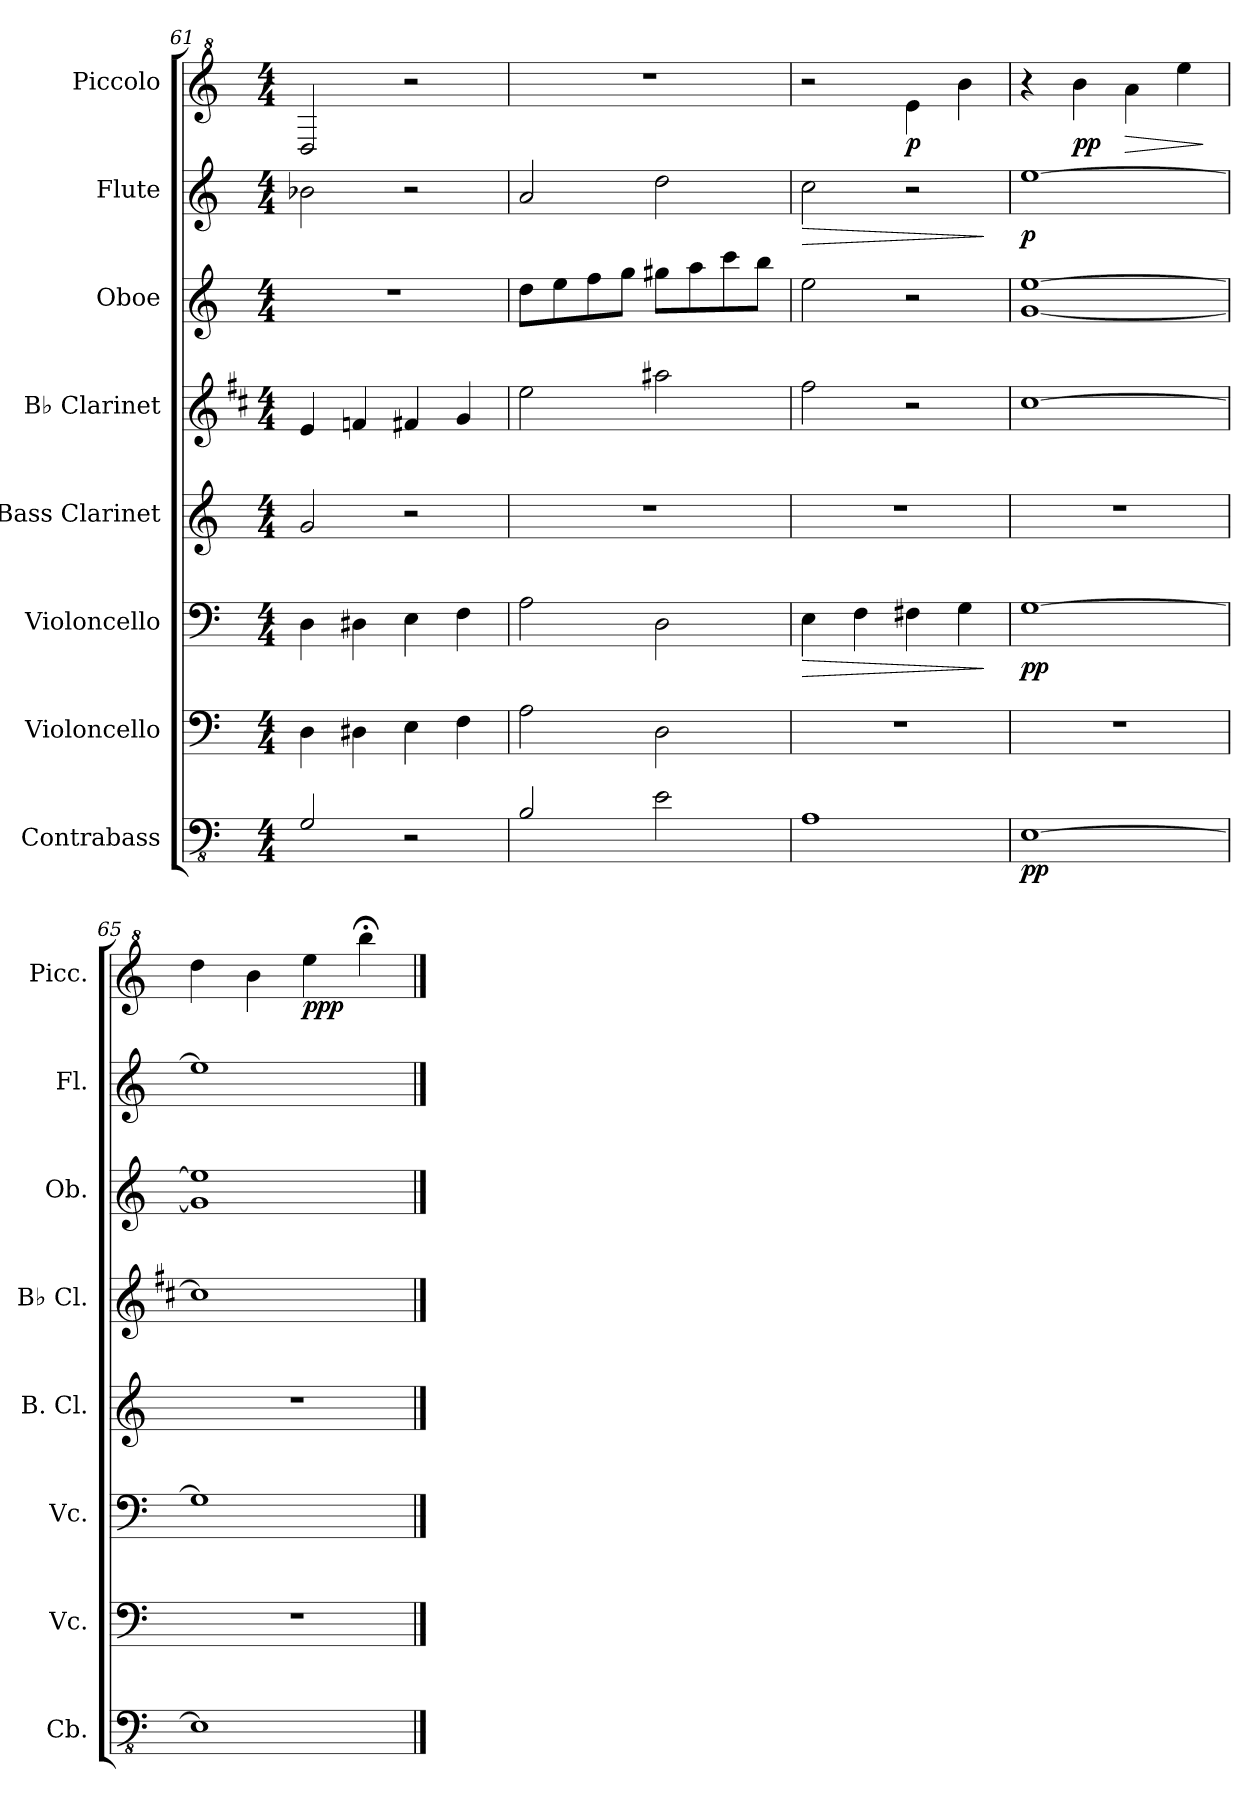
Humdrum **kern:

**kern	**dynam	**kern	**kern	**dynam	**kern	**kern	**kern	**kern	**dynam	**kern	**dynam
*part8	*part8	*part7	*part6	*part6	*part5	*part4	*part3	*part2	*part2	*part1	*part1
*staff8	*staff8	*staff7	*staff6	*staff6	*staff5	*staff4	*staff3	*staff2	*staff2	*staff1	*staff1
*I"Contrabass	*	*I"Violoncello	*I"Violoncello	*	*I"Bass Clarinet	*I"B♭ Clarinet	*I"Oboe	*I"Flute	*	*I"Piccolo	*
*I'Cb.	*	*I'Vc.	*I'Vc.	*	*I'B. Cl.	*I'B♭ Cl.	*I'Ob.	*I'Fl.	*	*I'Picc.	*
*clefFv4	*	*clefF4	*clefF4	*	*clefG2	*clefG2	*clefG2	*clefG2	*	*clefG^2	*
*ITrd7c12	*	*	*	*	*ITrd8c14	*ITrd1c2	*	*	*	*ITrd-7c-12	*
*k[]	*	*k[]	*k[]	*	*k[]	*k[]	*k[]	*k[]	*	*k[]	*
*M4/4	*	*M4/4	*M4/4	*	*M4/4	*M4/4	*M4/4	*M4/4	*	*M4/4	*
=61	=61	=61	=61	=61	=61	=61	=61	=61	=61	=61	=61
2GGG/	.	4D\	4D\	.	2G/	4d/	1r	2b-X\	.	2dd/	.
.	.	4D#X\	4D#X\	.	.	4e-X/	.	.	.	.	.
2r	.	4E\	4E\	.	2r	4en/	.	2r	.	2r	.
.	.	4F\	4F\	.	.	4f/	.	.	.	.	.
=62	=62	=62	=62	=62	=62	=62	=62	=62	=62	=62	=62
2BBB/	.	2A\	2A\	.	1r	2dd\	8dd\L	2a/	.	1r	.
.	.	.	.	.	.	.	8ee\	.	.	.	.
.	.	.	.	.	.	.	8ff\	.	.	.	.
.	.	.	.	.	.	.	8gg\J	.	.	.	.
2EE\	.	2D\	2D\	.	.	2gg#X\	8gg#X\L	2dd\	.	.	.
.	.	.	.	.	.	.	8aa\	.	.	.	.
.	.	.	.	.	.	.	8ccc\	.	.	.	.
.	.	.	.	.	.	.	8bb\J	.	.	.	.
=63	=63	=63	=63	=63	=63	=63	=63	=63	=63	=63	=63
!	!	!	!	!LO:HP:b	!	!	!	!	!LO:HP:b	!	!
1AAA	.	1r	4E\	>	1r	2ee\	2ee\	2cc\	>	2r	.
.	.	.	4F\	.	.	.	.	.	.	.	.
!	!	!	!	!	!	!	!	!	!	!	!LO:DY:b
.	.	.	4F#X\	.	.	2r	2r	2r	.	4eee\	p
.	.	.	4G\	.	.	.	.	.	.	4bbb\	.
.	.	.	.	]	.	.	.	.	]	.	.
=64	=64	=64	=64	=64	=64	=64	=64	=64	=64	=64	=64
!	!LO:DY:b	!	!	!LO:DY:b	!	!	!	!	!LO:DY:b	!	!
[1EEE	pp	1r	[1G	pp	1r	[1b	[1g [1ee	[1ee	p	4r	.
!	!	!	!	!	!	!	!	!	!	!	!LO:DY:b
.	.	.	.	.	.	.	.	.	.	4bbb\	pp
!	!	!	!	!	!	!	!	!	!	!	!LO:HP:b
.	.	.	.	.	.	.	.	.	.	4aaa\	>
.	.	.	.	.	.	.	.	.	.	4eeee\	.
.	.	.	.	.	.	.	.	.	.	.	]
!!LO:PB:g=z
=65	=65	=65	=65	=65	=65	=65	=65	=65	=65	=65	=65
1EEE]	.	1r	1G]	.	1r	1b]	1g] 1ee]	1ee]	.	4dddd\	.
.	.	.	.	.	.	.	.	.	.	4bbb\	.
!	!	!	!	!	!	!	!	!	!	!	!LO:DY:b
.	.	.	.	.	.	.	.	.	.	4eeee\	ppp
.	.	.	.	.	.	.	.	.	.	4bbbb;<\	.
==	==	==	==	==	==	==	==	==	==	==	==
*-	*-	*-	*-	*-	*-	*-	*-	*-	*-	*-	*-
